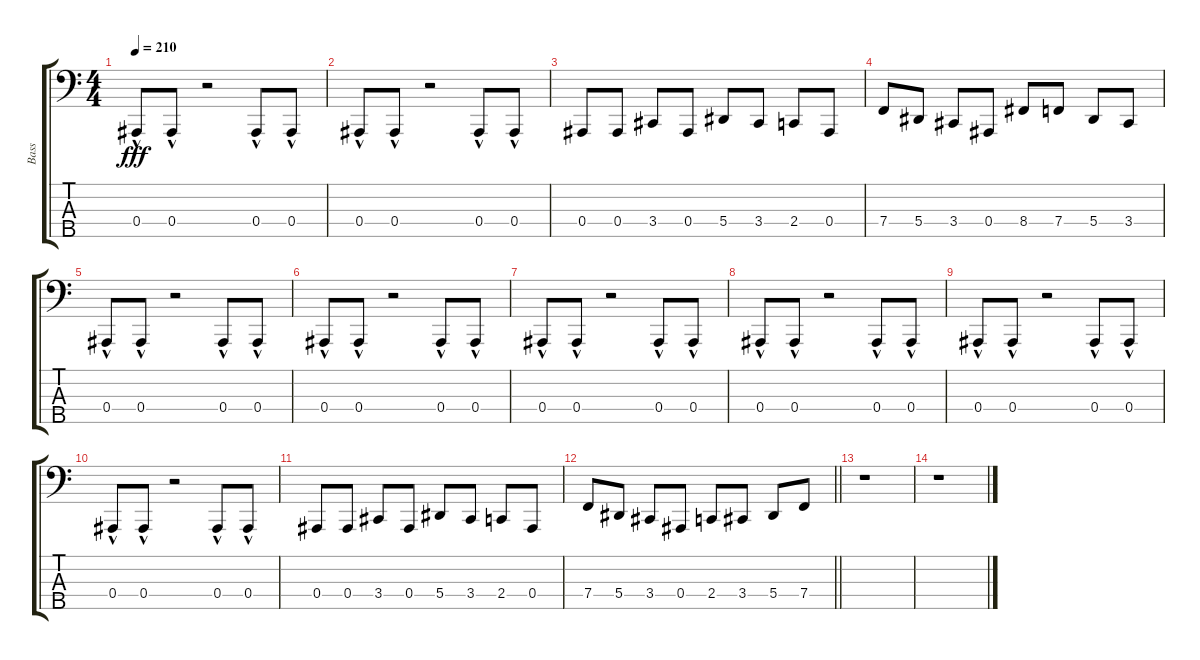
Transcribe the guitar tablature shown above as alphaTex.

\track ("Bass" "Bass") {instrument electricbasspick}
\staff {score tabs}
\tuning (Eb2 Bb1 F1 Bb0 F0) {hide}
\ts (4 4)
\tempo 210
\clef f4
\ks c
0.4{hac}.8{dy fff} 0.4{hac}.8 r.2 0.4{hac}.8 0.4{hac}.8 |
0.4{hac}.8 0.4{hac}.8 r.2 0.4{hac}.8 0.4{hac}.8 |
0.4.8 0.4.8 3.4.8 0.4.8 5.4.8 3.4.8 2.4.8 0.4.8 |
7.4.8 5.4.8 3.4.8 0.4.8 8.4.8 7.4.8 5.4.8 3.4.8 |
0.4{hac}.8 0.4{hac}.8 r.2 0.4{hac}.8 0.4{hac}.8 |
0.4{hac}.8 0.4{hac}.8 r.2 0.4{hac}.8 0.4{hac}.8 |
0.4{hac}.8 0.4{hac}.8 r.2 0.4{hac}.8 0.4{hac}.8 |
0.4{hac}.8 0.4{hac}.8 r.2 0.4{hac}.8 0.4{hac}.8 |
0.4{hac}.8 0.4{hac}.8 r.2 0.4{hac}.8 0.4{hac}.8 |
0.4{hac}.8 0.4{hac}.8 r.2 0.4{hac}.8 0.4{hac}.8 |
0.4.8 0.4.8 3.4.8 0.4.8 5.4.8 3.4.8 2.4.8 0.4.8 |
\barLineRight lightlight
7.4.8 5.4.8 3.4.8 0.4.8 2.4.8 3.4.8 5.4.8 7.4.8 |
r.1 |
r.1
